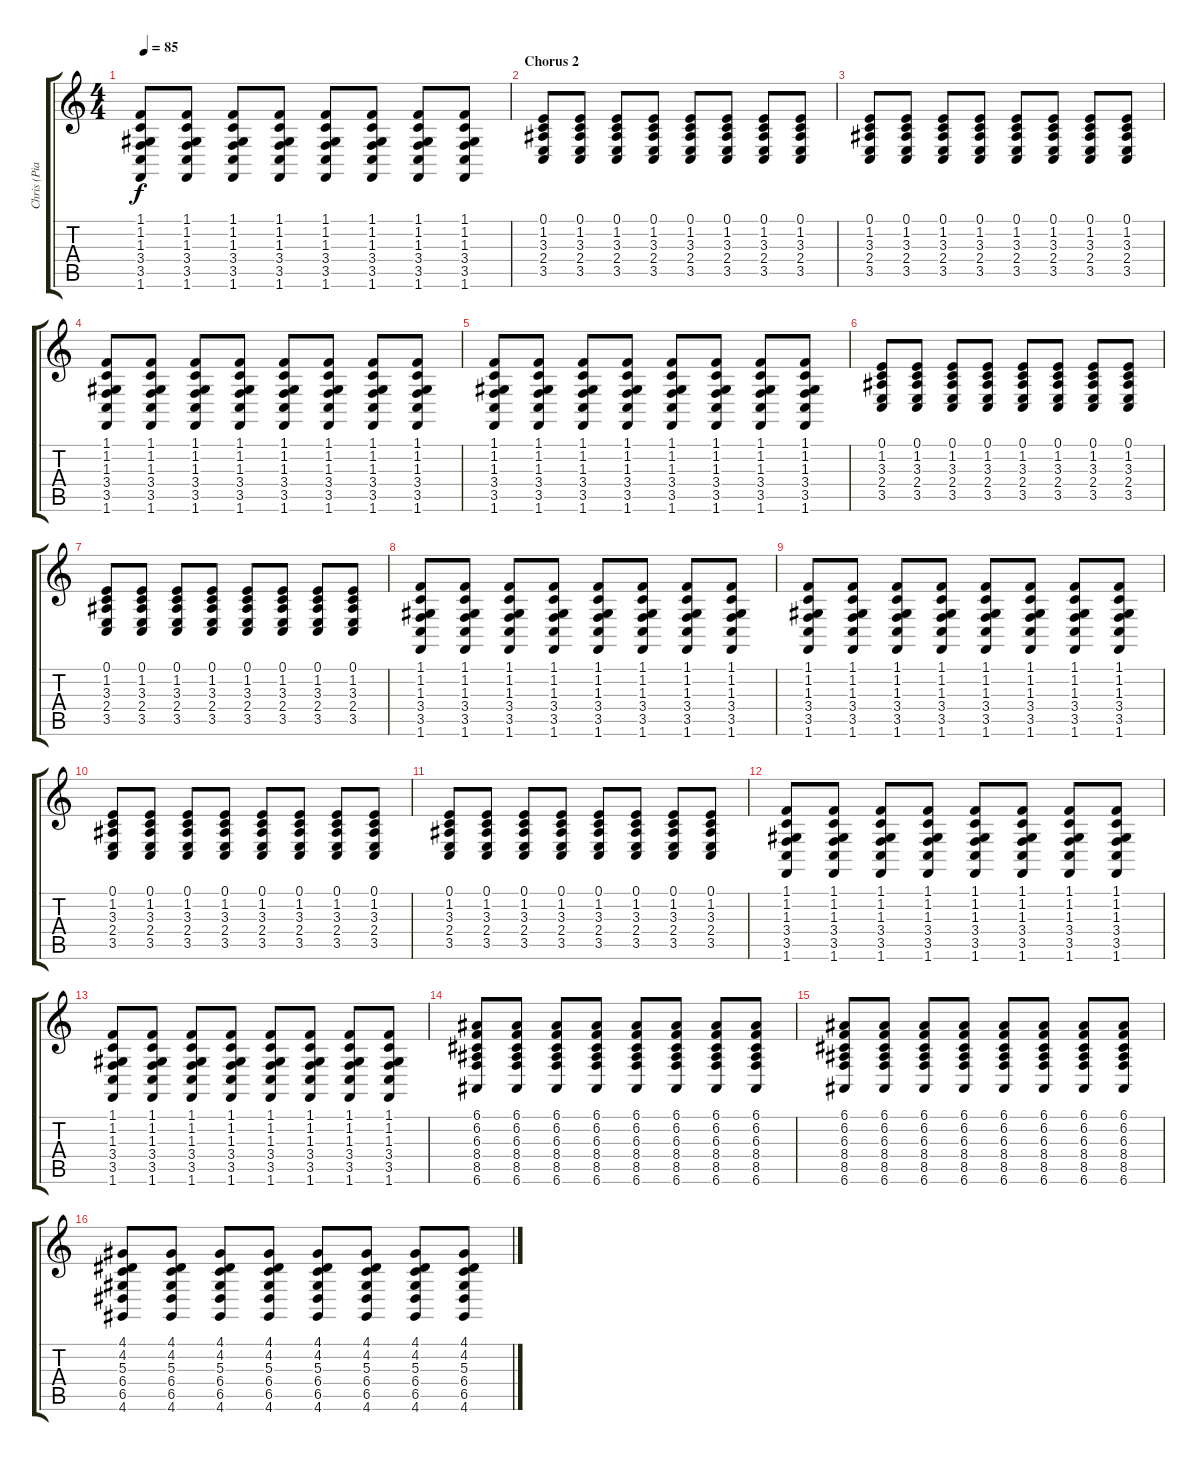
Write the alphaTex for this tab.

\track ("Chris (Piano 1)" "Chris (Pia") {instrument acousticgrandpiano}
\staff {score tabs}
\tuning (E4 B3 G3 D3 A2 E2) {hide}
\ts (4 4)
\tempo 85
\clef g2
\ks c
(1.1 1.2 1.3 3.4 3.5 1.6).8{dy f} (1.1 1.2 1.3 3.4 3.5 1.6).8 (1.1 1.2 1.3 3.4 3.5 1.6).8 (1.1 1.2 1.3 3.4 3.5 1.6).8 (1.1 1.2 1.3 3.4 3.5 1.6).8 (1.1 1.2 1.3 3.4 3.5 1.6).8 (1.1 1.2 1.3 3.4 3.5 1.6).8 (1.1 1.2 1.3 3.4 3.5 1.6).8 |
\section ("" "Chorus 2")
(0.1 1.2 3.3 2.4 3.5).8{volume 13} (0.1 1.2 3.3 2.4 3.5).8 (0.1 1.2 3.3 2.4 3.5).8 (0.1 1.2 3.3 2.4 3.5).8 (0.1 1.2 3.3 2.4 3.5).8 (0.1 1.2 3.3 2.4 3.5).8 (0.1 1.2 3.3 2.4 3.5).8 (0.1 1.2 3.3 2.4 3.5).8 |
(0.1 1.2 3.3 2.4 3.5).8 (0.1 1.2 3.3 2.4 3.5).8 (0.1 1.2 3.3 2.4 3.5).8 (0.1 1.2 3.3 2.4 3.5).8 (0.1 1.2 3.3 2.4 3.5).8 (0.1 1.2 3.3 2.4 3.5).8 (0.1 1.2 3.3 2.4 3.5).8 (0.1 1.2 3.3 2.4 3.5).8 |
(1.1 1.2 1.3 3.4 3.5 1.6).8 (1.1 1.2 1.3 3.4 3.5 1.6).8 (1.1 1.2 1.3 3.4 3.5 1.6).8 (1.1 1.2 1.3 3.4 3.5 1.6).8 (1.1 1.2 1.3 3.4 3.5 1.6).8 (1.1 1.2 1.3 3.4 3.5 1.6).8 (1.1 1.2 1.3 3.4 3.5 1.6).8 (1.1 1.2 1.3 3.4 3.5 1.6).8 |
(1.1 1.2 1.3 3.4 3.5 1.6).8 (1.1 1.2 1.3 3.4 3.5 1.6).8 (1.1 1.2 1.3 3.4 3.5 1.6).8 (1.1 1.2 1.3 3.4 3.5 1.6).8 (1.1 1.2 1.3 3.4 3.5 1.6).8 (1.1 1.2 1.3 3.4 3.5 1.6).8 (1.1 1.2 1.3 3.4 3.5 1.6).8 (1.1 1.2 1.3 3.4 3.5 1.6).8 |
(0.1 1.2 3.3 2.4 3.5).8 (0.1 1.2 3.3 2.4 3.5).8 (0.1 1.2 3.3 2.4 3.5).8 (0.1 1.2 3.3 2.4 3.5).8 (0.1 1.2 3.3 2.4 3.5).8 (0.1 1.2 3.3 2.4 3.5).8 (0.1 1.2 3.3 2.4 3.5).8 (0.1 1.2 3.3 2.4 3.5).8 |
(0.1 1.2 3.3 2.4 3.5).8 (0.1 1.2 3.3 2.4 3.5).8 (0.1 1.2 3.3 2.4 3.5).8 (0.1 1.2 3.3 2.4 3.5).8 (0.1 1.2 3.3 2.4 3.5).8 (0.1 1.2 3.3 2.4 3.5).8 (0.1 1.2 3.3 2.4 3.5).8 (0.1 1.2 3.3 2.4 3.5).8 |
(1.1 1.2 1.3 3.4 3.5 1.6).8 (1.1 1.2 1.3 3.4 3.5 1.6).8 (1.1 1.2 1.3 3.4 3.5 1.6).8 (1.1 1.2 1.3 3.4 3.5 1.6).8 (1.1 1.2 1.3 3.4 3.5 1.6).8 (1.1 1.2 1.3 3.4 3.5 1.6).8 (1.1 1.2 1.3 3.4 3.5 1.6).8 (1.1 1.2 1.3 3.4 3.5 1.6).8 |
(1.1 1.2 1.3 3.4 3.5 1.6).8 (1.1 1.2 1.3 3.4 3.5 1.6).8 (1.1 1.2 1.3 3.4 3.5 1.6).8 (1.1 1.2 1.3 3.4 3.5 1.6).8 (1.1 1.2 1.3 3.4 3.5 1.6).8 (1.1 1.2 1.3 3.4 3.5 1.6).8 (1.1 1.2 1.3 3.4 3.5 1.6).8 (1.1 1.2 1.3 3.4 3.5 1.6).8 |
(0.1 1.2 3.3 2.4 3.5).8 (0.1 1.2 3.3 2.4 3.5).8 (0.1 1.2 3.3 2.4 3.5).8 (0.1 1.2 3.3 2.4 3.5).8 (0.1 1.2 3.3 2.4 3.5).8 (0.1 1.2 3.3 2.4 3.5).8 (0.1 1.2 3.3 2.4 3.5).8 (0.1 1.2 3.3 2.4 3.5).8 |
(0.1 1.2 3.3 2.4 3.5).8 (0.1 1.2 3.3 2.4 3.5).8 (0.1 1.2 3.3 2.4 3.5).8 (0.1 1.2 3.3 2.4 3.5).8 (0.1 1.2 3.3 2.4 3.5).8 (0.1 1.2 3.3 2.4 3.5).8 (0.1 1.2 3.3 2.4 3.5).8 (0.1 1.2 3.3 2.4 3.5).8 |
(1.1 1.2 1.3 3.4 3.5 1.6).8 (1.1 1.2 1.3 3.4 3.5 1.6).8 (1.1 1.2 1.3 3.4 3.5 1.6).8 (1.1 1.2 1.3 3.4 3.5 1.6).8 (1.1 1.2 1.3 3.4 3.5 1.6).8 (1.1 1.2 1.3 3.4 3.5 1.6).8 (1.1 1.2 1.3 3.4 3.5 1.6).8 (1.1 1.2 1.3 3.4 3.5 1.6).8 |
(1.1 1.2 1.3 3.4 3.5 1.6).8 (1.1 1.2 1.3 3.4 3.5 1.6).8 (1.1 1.2 1.3 3.4 3.5 1.6).8 (1.1 1.2 1.3 3.4 3.5 1.6).8 (1.1 1.2 1.3 3.4 3.5 1.6).8 (1.1 1.2 1.3 3.4 3.5 1.6).8 (1.1 1.2 1.3 3.4 3.5 1.6).8 (1.1 1.2 1.3 3.4 3.5 1.6).8 |
(6.1 6.2 6.3 8.4 8.5 6.6).8{volume 9} (6.1 6.2 6.3 8.4 8.5 6.6).8 (6.1 6.2 6.3 8.4 8.5 6.6).8 (6.1 6.2 6.3 8.4 8.5 6.6).8 (6.1 6.2 6.3 8.4 8.5 6.6).8 (6.1 6.2 6.3 8.4 8.5 6.6).8 (6.1 6.2 6.3 8.4 8.5 6.6).8 (6.1 6.2 6.3 8.4 8.5 6.6).8 |
(6.1 6.2 6.3 8.4 8.5 6.6).8 (6.1 6.2 6.3 8.4 8.5 6.6).8 (6.1 6.2 6.3 8.4 8.5 6.6).8 (6.1 6.2 6.3 8.4 8.5 6.6).8 (6.1 6.2 6.3 8.4 8.5 6.6).8 (6.1 6.2 6.3 8.4 8.5 6.6).8 (6.1 6.2 6.3 8.4 8.5 6.6).8 (6.1 6.2 6.3 8.4 8.5 6.6).8 |
(4.1 4.2 5.3 6.4 6.5 4.6).8 (4.1 4.2 5.3 6.4 6.5 4.6).8 (4.1 4.2 5.3 6.4 6.5 4.6).8 (4.1 4.2 5.3 6.4 6.5 4.6).8 (4.1 4.2 5.3 6.4 6.5 4.6).8 (4.1 4.2 5.3 6.4 6.5 4.6).8 (4.1 4.2 5.3 6.4 6.5 4.6).8 (4.1 4.2 5.3 6.4 6.5 4.6).8
